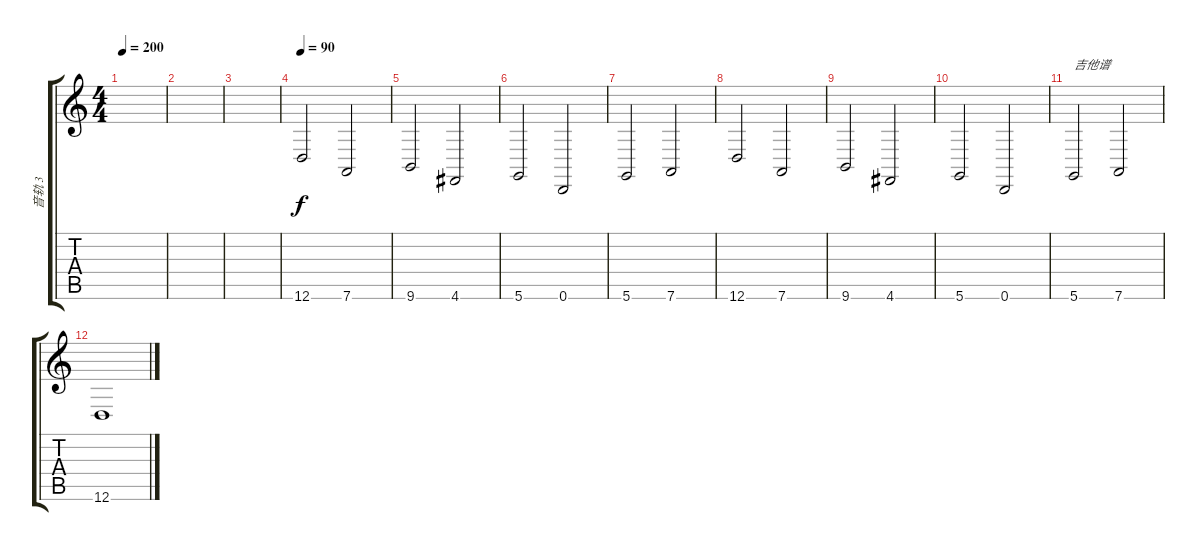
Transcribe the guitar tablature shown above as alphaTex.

\track ("音轨 3" "音轨 3") {instrument stringensemble2}
\staff {score tabs}
\tuning (E4 B3 G3 D3 A2 D2) {hide}
\ts (4 4)
\tempo 200
\clef g2
\ks c
|
|
|
\tempo 90
12.6.2 7.6.2 |
9.6.2 4.6.2 |
5.6.2 0.6.2 |
5.6.2 7.6.2 |
12.6.2 7.6.2 |
9.6.2 4.6.2 |
5.6.2 0.6.2 |
5.6.2{txt "吉他谱"} 7.6.2 |
12.6.1
